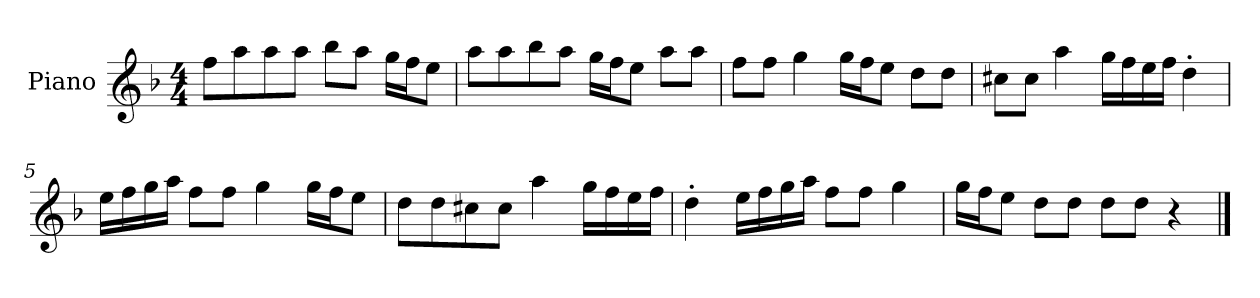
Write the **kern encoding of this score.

**kern
*part1
*staff1
*I"Piano
*I'P-no
*clefG2
*k[b-]
*M4/4
*MM90
=1
8ff\L
8aa\
8aa\
8aa\J
8bb-\L
8aa\J
16gg\LL
16ff\J
8ee\J
=2
8aa\L
8aa\
8bb-\
8aa\J
16gg\LL
16ff\J
8ee\J
8aa\L
8aa\J
=3
8ff\L
8ff\J
4gg\
16gg\LL
16ff\J
8ee\J
8dd\L
8dd\J
=4
8cc#X\L
8cc#\J
4aa\
16gg\LL
16ff\
16ee\
16ff\JJ
4dd'\
!!LO:LB:g=z
=5
16ee\LL
16ff\
16gg\
16aa\JJ
8ff\L
8ff\J
4gg\
16gg\LL
16ff\J
8ee\J
=6
8dd\L
8dd\
8cc#X\
8cc#\J
4aa\
16gg\LL
16ff\
16ee\
16ff\JJ
=7
4dd'\
16ee\LL
16ff\
16gg\
16aa\JJ
8ff\L
8ff\J
4gg\
=8
16gg\LL
16ff\J
8ee\J
8dd\L
8dd\J
8dd\L
8dd\J
4r
==
*-
